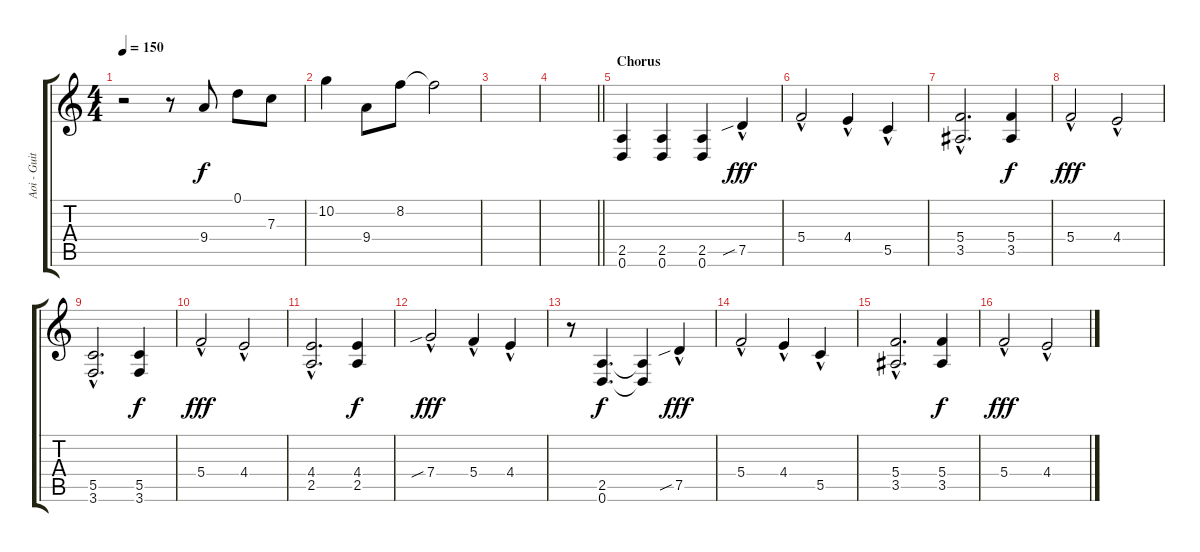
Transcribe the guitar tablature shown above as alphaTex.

\track ("Aoi - Guitar 2" "Aoi - Guit") {instrument distortionguitar}
\staff {score tabs}
\tuning (D4 A3 F3 C3 G2 D2) {hide}
\ts (4 4)
\tempo 150
\clef g2
\ks c
r.2{dy f} r.8 9.4.8 0.1.8 7.3.8 |
10.2.4 9.4.8 8.2.8 8.2{t}.2 |
|
\barLineRight lightlight
|
\section ("" "Chorus")
(2.5 0.6).4{volume 16 instrument distortionguitar} (2.5 0.6).4 (2.5 0.6).4 7.5{sib hac}.4{dy fff} |
5.4{hac}.2 4.4{hac}.4 5.5{hac}.4 |
(5.4{hac} 3.5{hac}).2{d} (5.4 3.5).4{dy f} |
5.4{hac}.2{dy fff} 4.4{hac}.2 |
(5.5{hac} 3.6{hac}).2{d} (5.5 3.6).4{dy f} |
5.4{hac}.2{dy fff} 4.4{hac}.2 |
(4.4{hac} 2.5{hac}).2{d} (4.4 2.5).4{dy f} |
7.4{sib hac}.2{dy fff} 5.4{hac}.4 4.4{hac}.4 |
r.8 (2.5 0.6).4{d dy f} (2.5{t} 0.6{t}).4 7.5{sib hac}.4{dy fff} |
5.4{hac}.2 4.4{hac}.4 5.5{hac}.4 |
(5.4{hac} 3.5{hac}).2{d} (5.4 3.5).4{dy f} |
5.4{hac}.2{dy fff} 4.4{hac}.2
